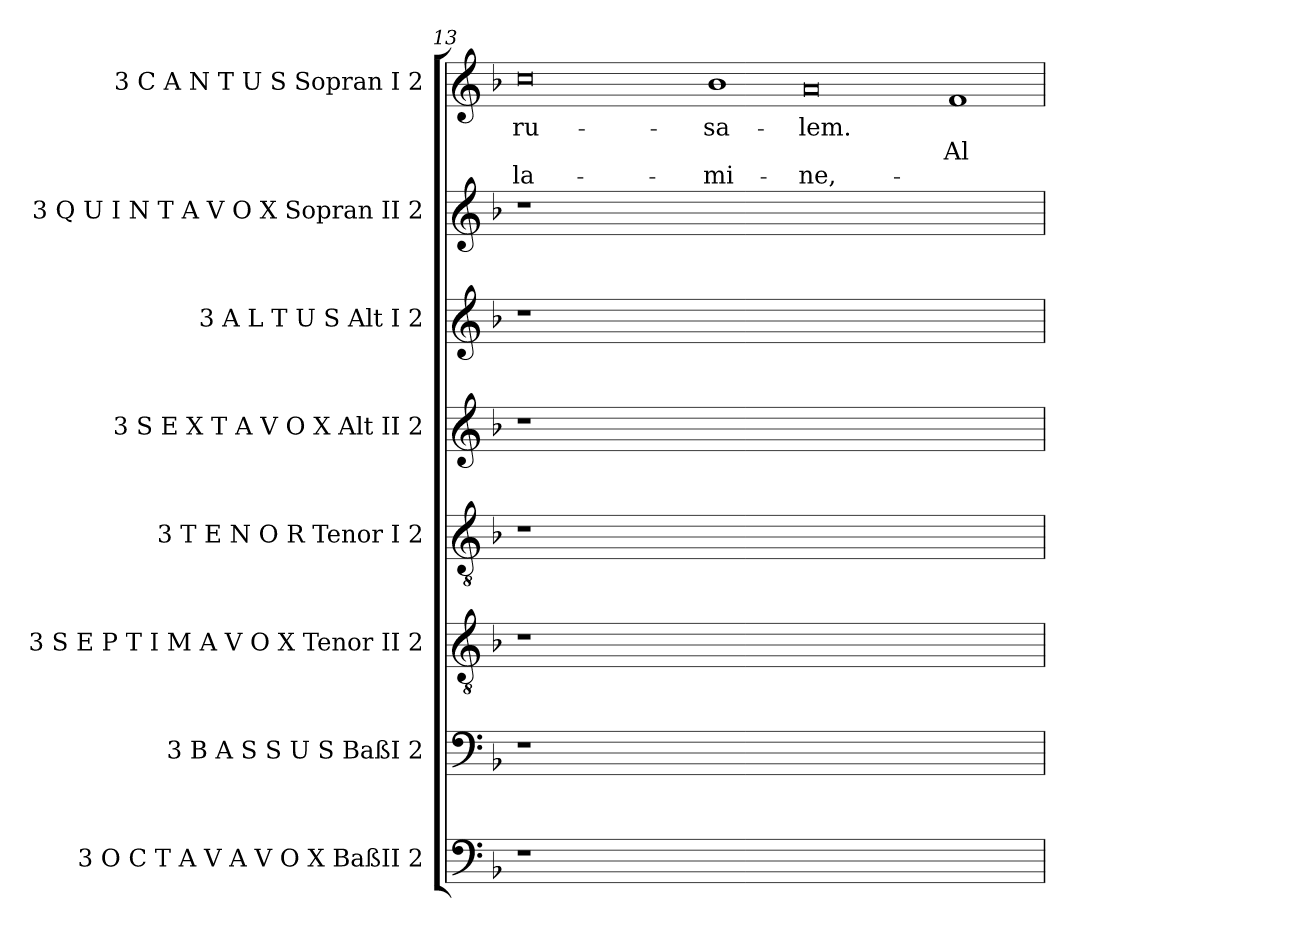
**kern	**kern	**kern	**kern	**kern	**kern	**kern	**kern	**text	**text	**text
*part8	*part7	*part6	*part5	*part4	*part3	*part2	*part1	*part1	*part1	*part1
*staff8	*staff7	*staff6	*staff5	*staff4	*staff3	*staff2	*staff1	*staff1	*staff1	*staff1
*I"3  O C T A V A V O X  BaßII  2	*I"3  B A S S U S  BaßI  2	*I"3  S E P T I M A V O X  Tenor II  2	*I"3  T E N O R  Tenor I  2	*I"3  S E X T A V O X  Alt II  2	*I"3  A L T U S  Alt I  2	*I"3  Q U I N T A V O X  Sopran II  2	*I"3  C A N T U S  Sopran I  2	*	*	*
*clefF4	*clefF4	*clefGv2	*clefGv2	*clefG2	*clefG2	*clefG2	*clefG2	*	*	*
*ITrd-3c-5	*ITrd-3c-5	*ITrd-3c-5	*	*ITrd-3c-5	*ITrd-3c-5	*ITrd-3c-5	*ITrd-3c-5	*	*	*
*k[b-e-]	*k[b-e-]	*k[b-e-]	*k[b-]	*k[b-e-]	*k[b-e-]	*k[b-e-]	*k[b-e-]	*	*	*
*B-:	*B-:	*B-:	*F:	*B-:	*B-:	*B-:	*B-:	*	*	*
=13	=13	=13	=13	=13	=13	=13	=13	=13	=13	=13
!	!	!	!	!	!	!	!	!LO:LY:b:cj	!	!LO:LY:b:cj
1r	1r	1r	1r	1r	1r	1r	0ff	-ru-	.	-la-
00ryy	00ryy	00ryy	00ryy	00ryy	00ryy	00ryy	.	.	.	.
!	!	!	!	!	!	!	!	!LO:LY:b:cj	!	!LO:LY:b:cj
.	.	.	.	.	.	.	1ee-	-sa-	.	-mi-
!	!	!	!	!	!	!	!	!LO:LY:b:cj	!	!LO:LY:b:cj
.	.	.	.	.	.	.	0dd	-lem.	.	ne,-
!	!	!	!	!	!	!	!	!	!LO:LY:b:cj	!
1ryy	1ryy	1ryy	1ryy	1ryy	1ryy	1ryy	1b-	.	-Al-	.
=	=	=	=	=	=	=	=	=	=	=
*-	*-	*-	*-	*-	*-	*-	*-	*-	*-	*-
